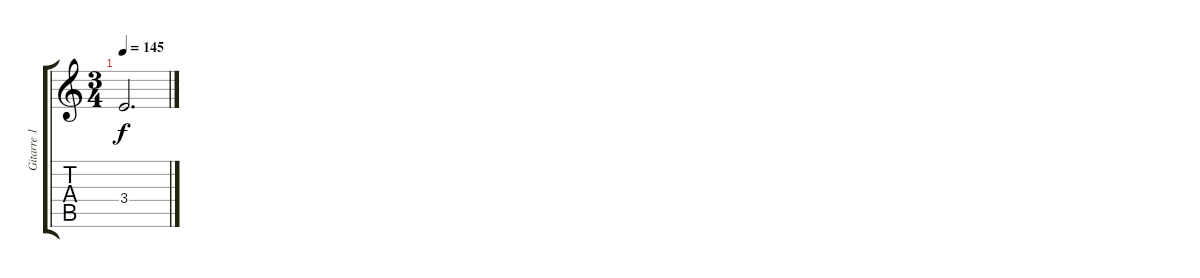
\track ("Gitarre 1" "Gitarre 1") {instrument overdrivenguitar}
\staff {score tabs}
\tuning (Eb4 Bb3 Gb3 Db3 Ab2 Eb2) {hide}
\ts (3 4)
\tempo 145
\clef g2
\ks c
3.4.2{d dy f}
